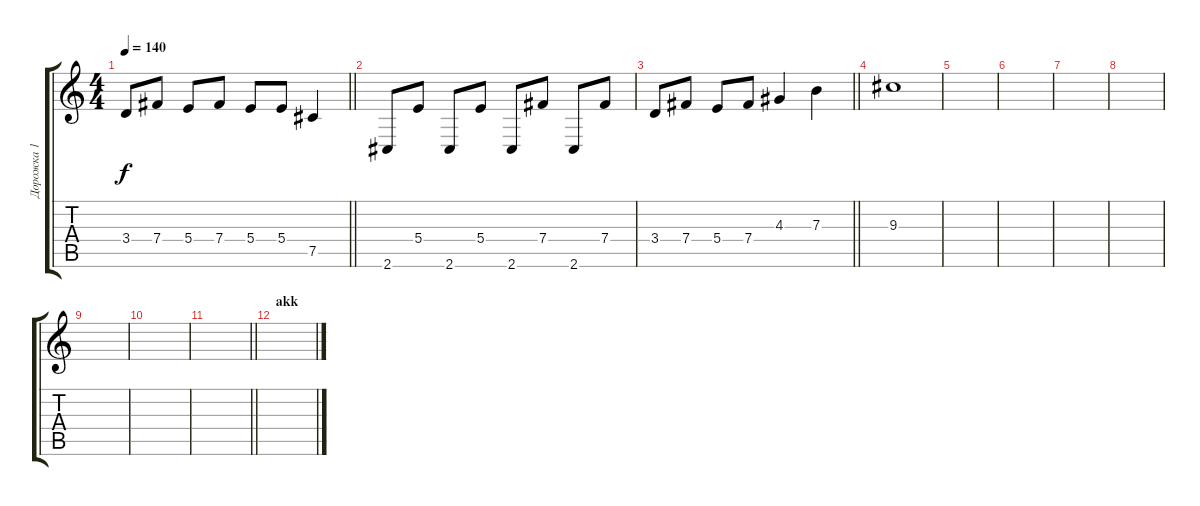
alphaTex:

\track ("Дорожка 1" "Дорожка 1") {instrument distortionguitar}
\staff {score tabs}
\tuning (Db4 Ab3 E3 B2 Gb2 B1) {hide}
\ts (4 4)
\tempo 140
\clef g2
\barLineRight lightlight
\ks c
3.4.8{dy f} 7.4.8 5.4.8 7.4.8 5.4.8 5.4.8 7.5.4 |
2.6.8 5.4.8 2.6.8 5.4.8 2.6.8 7.4.8 2.6.8 7.4.8 |
\barLineRight lightlight
3.4.8 7.4.8 5.4.8 7.4.8 4.3.4 7.3.4 |
\section ("" " ")
9.3.1 |
|
|
|
|
|
|
\barLineRight lightlight
|
\section ("" "akk")
